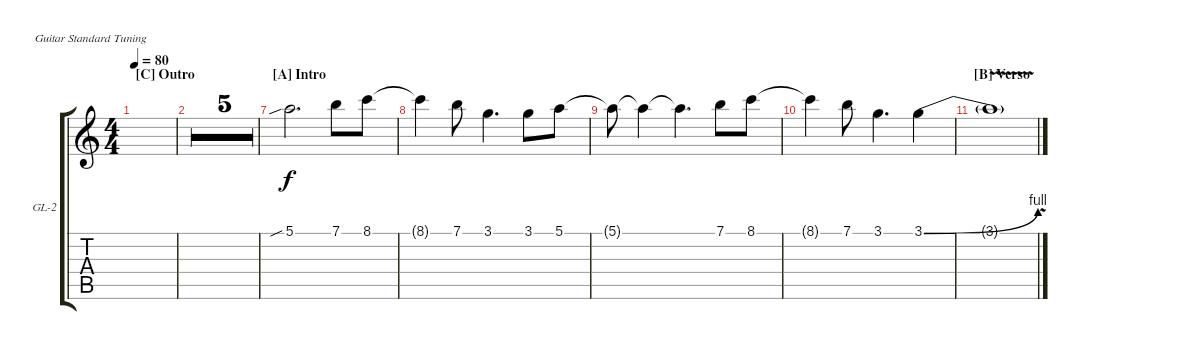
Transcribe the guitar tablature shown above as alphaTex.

\defaultSystemsLayout 4
\bracketExtendMode groupsimilarinstruments
\firstSystemTrackNameOrientation horizontal
\otherSystemsTrackNameOrientation horizontal
\track ("Guitar-lead-2" "GL-2") {multiBarRest instrument overdrivenguitar}
\staff {score tabs}
\tuning (E4 B3 G3 D3 A2 E2)
\ts (4 4)
\section ("C" "Outro")
\tempo 80
\clef g2
\ks aminor
|
|
|
|
|
|
\section ("A" "Intro")
5.1{sib}.2{d} 7.1.8 8.1.8 |
8.1{t}.4 7.1.8 3.1.4{d} 3.1.8 5.1.8 |
5.1{t}.8 5.1{t}.4 5.1{t}.4{d} 7.1.8 8.1.8 |
8.1{t}.4 7.1.8 3.1.4{d} 3.1{be (bend 0 0 15 4)}.4 |
\section ("B" "Verso")
3.1{v t}.1
